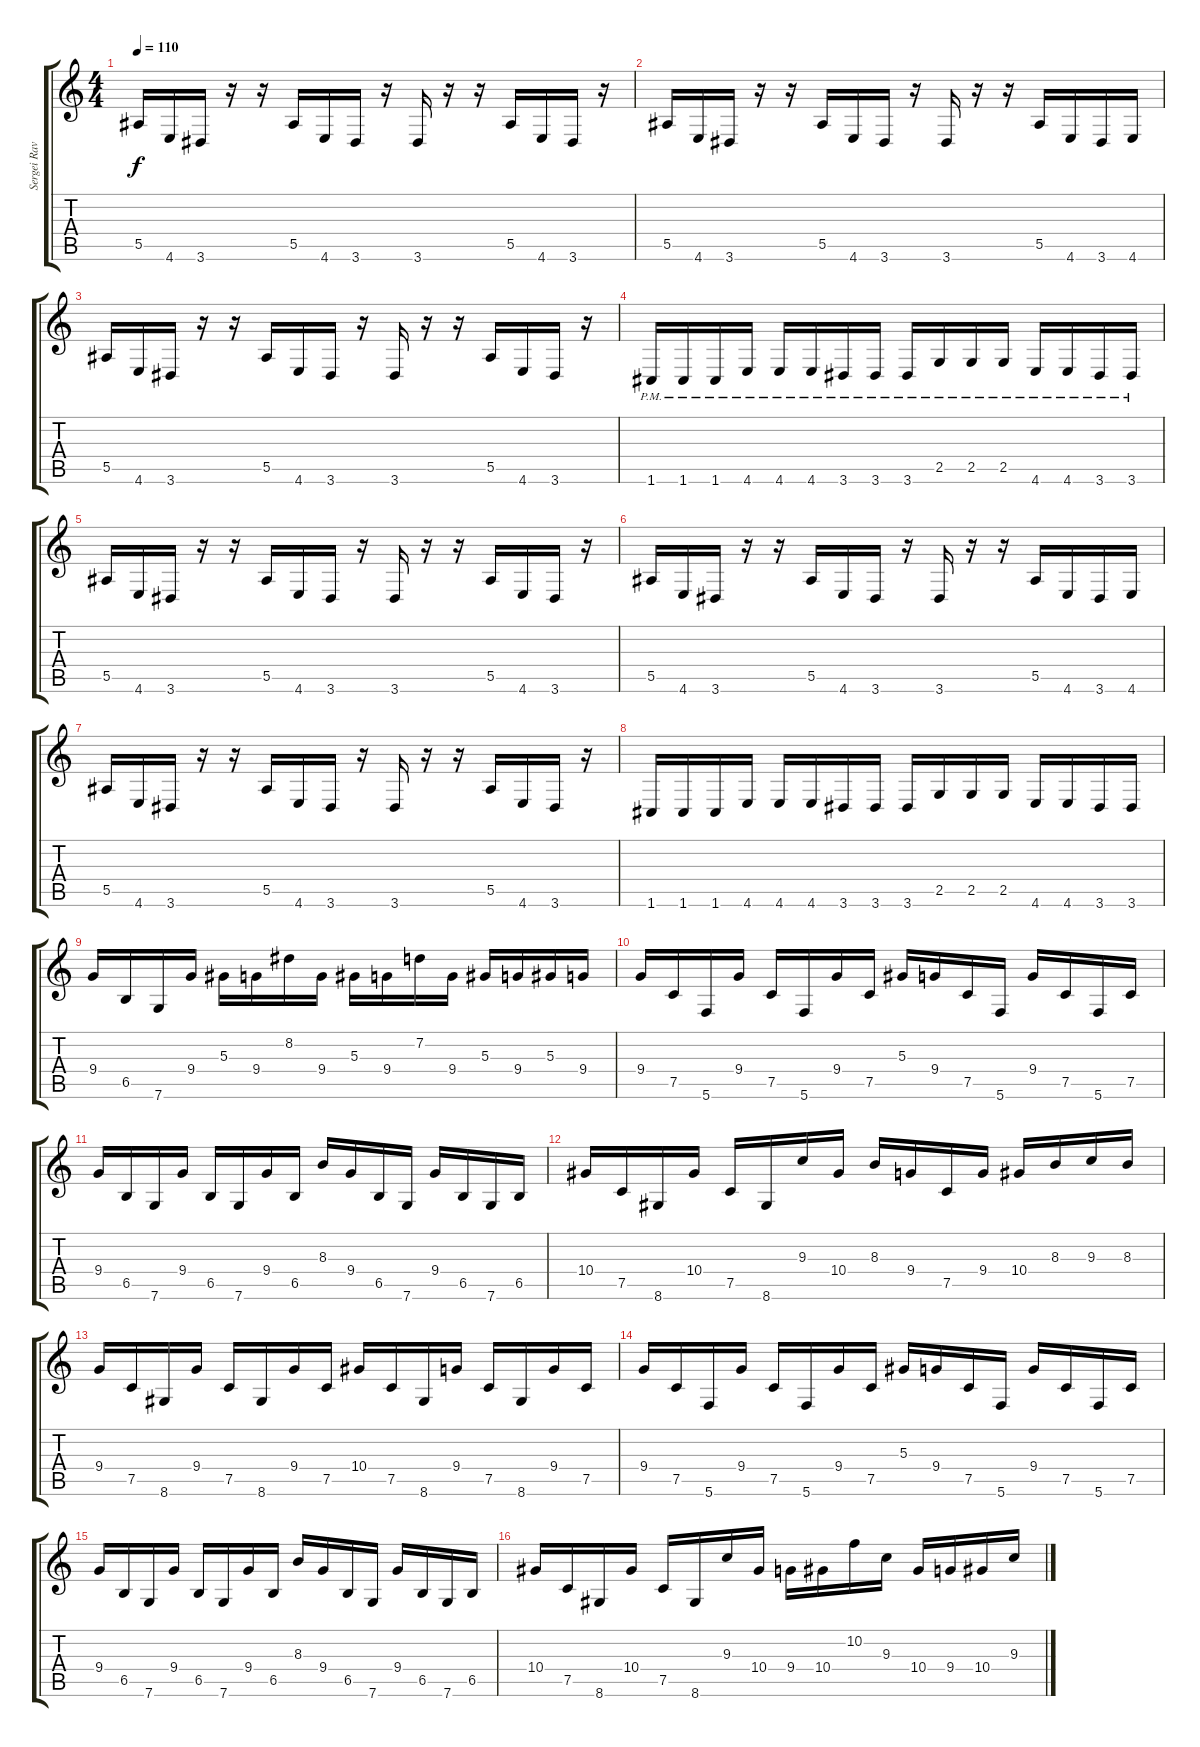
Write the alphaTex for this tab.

\track ("Sergei Ravinskiy" "Sergei Rav") {instrument distortionguitar}
\staff {score tabs}
\tuning (C4 G3 Eb3 Bb2 F2 C2) {hide}
\ts (4 4)
\tempo 110
\clef g2
\ks c
5.5.16{dy f} 4.6.16 3.6.16 r.16 r.16 5.5.16 4.6.16 3.6.16 r.16 3.6.16 r.16 r.16 5.5.16 4.6.16 3.6.16 r.16 |
5.5.16 4.6.16 3.6.16 r.16 r.16 5.5.16 4.6.16 3.6.16 r.16 3.6.16 r.16 r.16 5.5.16 4.6.16 3.6.16 4.6.16 |
5.5.16 4.6.16 3.6.16 r.16 r.16 5.5.16 4.6.16 3.6.16 r.16 3.6.16 r.16 r.16 5.5.16 4.6.16 3.6.16 r.16 |
1.6{pm}.16 1.6{pm}.16 1.6{pm}.16 4.6{pm}.16 4.6{pm}.16 4.6{pm}.16 3.6{pm}.16 3.6{pm}.16 3.6{pm}.16 2.5{pm}.16 2.5{pm}.16 2.5{pm}.16 4.6{pm}.16 4.6{pm}.16 3.6{pm}.16 3.6{pm}.16 |
5.5.16 4.6.16 3.6.16 r.16 r.16 5.5.16 4.6.16 3.6.16 r.16 3.6.16 r.16 r.16 5.5.16 4.6.16 3.6.16 r.16 |
5.5.16 4.6.16 3.6.16 r.16 r.16 5.5.16 4.6.16 3.6.16 r.16 3.6.16 r.16 r.16 5.5.16 4.6.16 3.6.16 4.6.16 |
5.5.16 4.6.16 3.6.16 r.16 r.16 5.5.16 4.6.16 3.6.16 r.16 3.6.16 r.16 r.16 5.5.16 4.6.16 3.6.16 r.16 |
1.6.16 1.6.16 1.6.16 4.6.16 4.6.16 4.6.16 3.6.16 3.6.16 3.6.16 2.5.16 2.5.16 2.5.16 4.6.16 4.6.16 3.6.16 3.6.16 |
9.4.16 6.5.16 7.6.16 9.4.16 5.3.16 9.4.16 8.2.16 9.4.16 5.3.16 9.4.16 7.2.16 9.4.16 5.3.16 9.4.16 5.3.16 9.4.16 |
9.4.16 7.5.16 5.6.16 9.4.16 7.5.16 5.6.16 9.4.16 7.5.16 5.3.16 9.4.16 7.5.16 5.6.16 9.4.16 7.5.16 5.6.16 7.5.16 |
9.4.16 6.5.16 7.6.16 9.4.16 6.5.16 7.6.16 9.4.16 6.5.16 8.3.16 9.4.16 6.5.16 7.6.16 9.4.16 6.5.16 7.6.16 6.5.16 |
10.4.16 7.5.16 8.6.16 10.4.16 7.5.16 8.6.16 9.3.16 10.4.16 8.3.16 9.4.16 7.5.16 9.4.16 10.4.16 8.3.16 9.3.16 8.3.16 |
9.4.16 7.5.16 8.6.16 9.4.16 7.5.16 8.6.16 9.4.16 7.5.16 10.4.16 7.5.16 8.6.16 9.4.16 7.5.16 8.6.16 9.4.16 7.5.16 |
9.4.16 7.5.16 5.6.16 9.4.16 7.5.16 5.6.16 9.4.16 7.5.16 5.3.16 9.4.16 7.5.16 5.6.16 9.4.16 7.5.16 5.6.16 7.5.16 |
9.4.16 6.5.16 7.6.16 9.4.16 6.5.16 7.6.16 9.4.16 6.5.16 8.3.16 9.4.16 6.5.16 7.6.16 9.4.16 6.5.16 7.6.16 6.5.16 |
10.4.16 7.5.16 8.6.16 10.4.16 7.5.16 8.6.16 9.3.16 10.4.16 9.4.16 10.4.16 10.2.16 9.3.16 10.4.16 9.4.16 10.4.16 9.3.16
